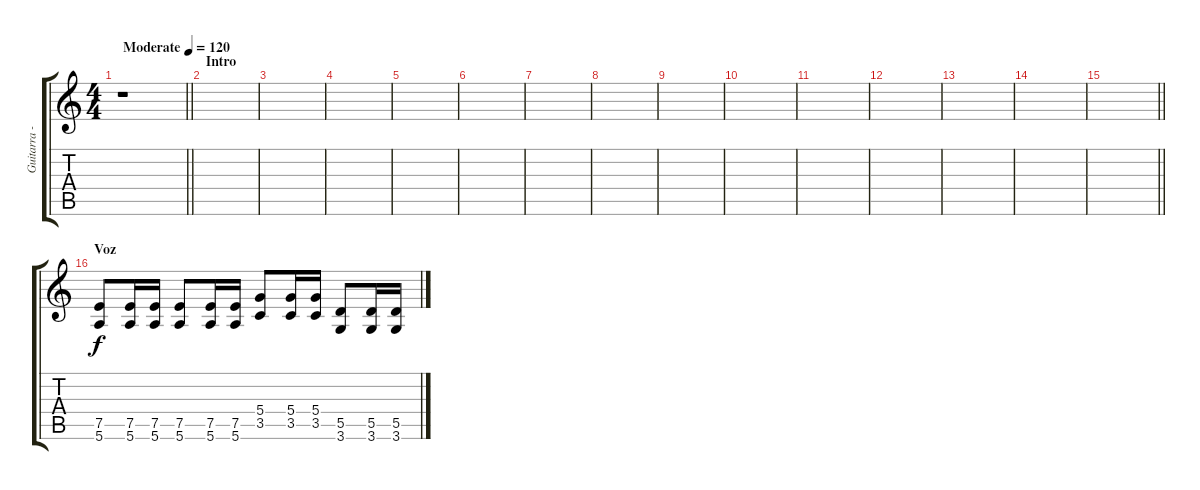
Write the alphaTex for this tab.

\track ("Guitarra - Alberto" "Guitarra -") {mute instrument distortionguitar}
\staff {score tabs}
\tuning (E4 B3 G3 D3 A2 E2) {hide}
\ts (4 4)
\tempo (120 "Moderate")
\clef g2
\barLineRight lightlight
\ks c
r.1{dy f instrument distortionguitar} |
\section ("" "Intro")
|
|
|
|
|
|
|
|
|
|
|
|
|
\barLineRight lightlight
|
\section ("" "Voz")
(7.5 5.6).8 (7.5 5.6).16 (7.5 5.6).16 (7.5 5.6).8 (7.5 5.6).16 (7.5 5.6).16 (5.4 3.5).8 (5.4 3.5).16 (5.4 3.5).16 (5.5 3.6).8 (5.5 3.6).16 (5.5 3.6).16
